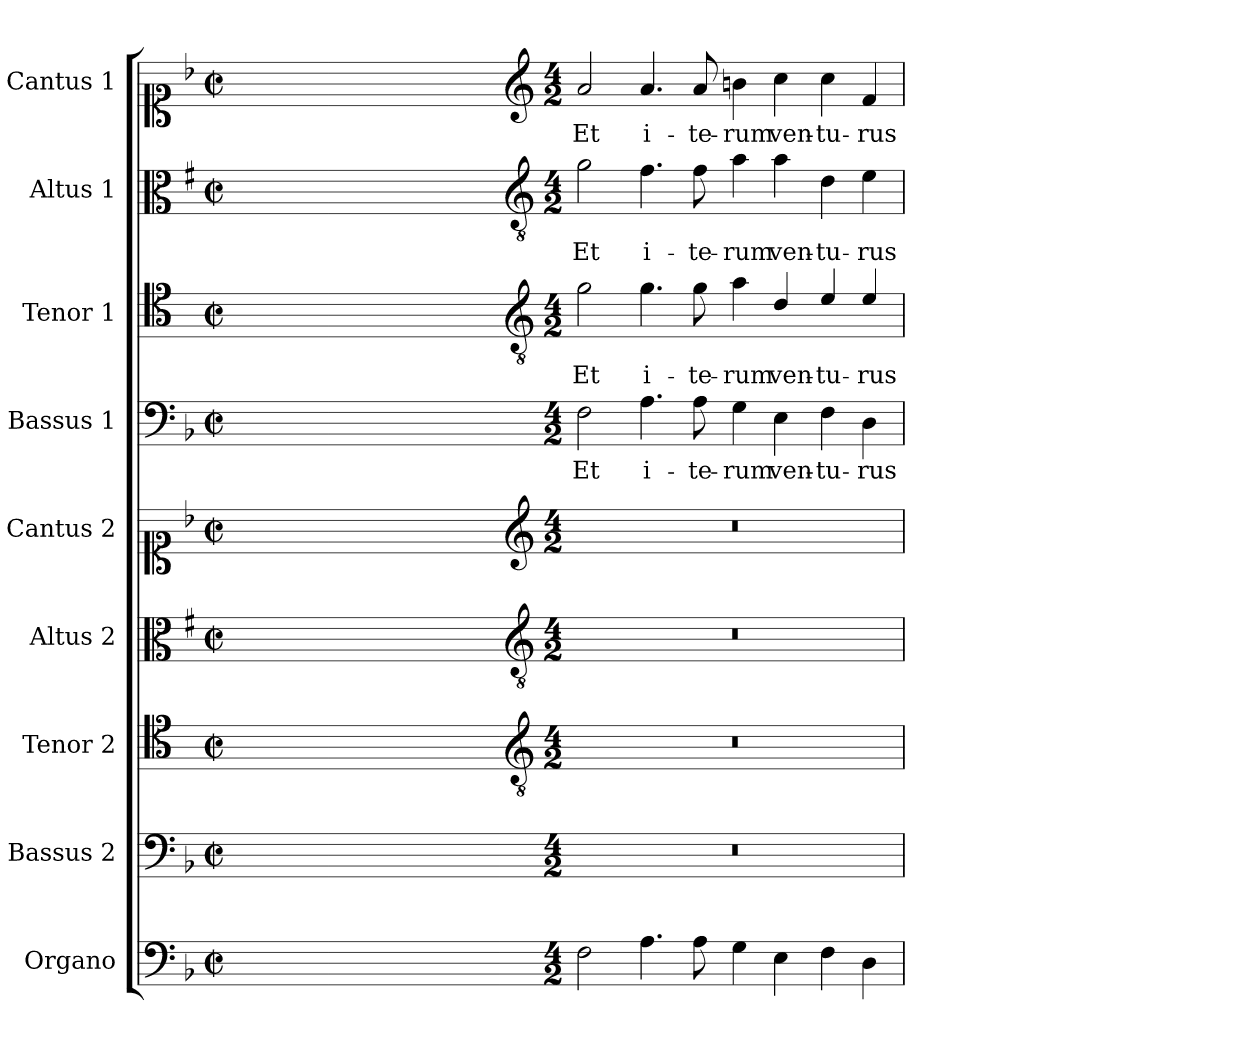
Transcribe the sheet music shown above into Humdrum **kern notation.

**kern	**kern	**kern	**kern	**kern	**kern	**text	**kern	**text	**kern	**text	**kern	**text
*part9	*part8	*part7	*part6	*part5	*part4	*part4	*part3	*part3	*part2	*part2	*part1	*part1
*staff9	*staff8	*staff7	*staff6	*staff5	*staff4	*staff4	*staff3	*staff3	*staff2	*staff2	*staff1	*staff1
*I"Organo	*I"Bassus 2	*I"Tenor 2	*I"Altus 2	*I"Cantus 2	*I"Bassus 1	*	*I"Tenor 1	*	*I"Altus 1	*	*I"Cantus 1	*
*I'Org	*I'B 2	*I'T 2	*I'A 2	*I'C 2	*I'B 1	*	*I'T 1	*	*I'A 1	*	*I'C 1	*
*clefF4	*clefF4	*clefC4	*clefC3	*clefC1	*clefF4	*	*clefC4	*	*clefC3	*	*clefC1	*
*	*	*ITrd4c7	*ITrd1c2	*	*	*	*ITrd4c7	*	*ITrd1c2	*	*	*
*k[b-]	*k[b-]	*k[b-]	*k[b-]	*k[b-]	*k[b-]	*	*k[b-]	*	*k[b-]	*	*k[b-]	*
*F:	*F:	*F:	*F:	*F:	*F:	*	*F:	*	*F:	*	*F:	*
*M2/2	*M2/2	*M2/2	*M2/2	*M2/2	*M2/2	*	*M2/2	*	*M2/2	*	*M2/2	*
*met(c|)	*met(c|)	*met(c|)	*met(c|)	*met(c|)	*met(c|)	*	*met(c|)	*	*met(c|)	*	*met(c|)	*
=	=	=	=	=	=	=	=	=	=	=	=	=
1ryy	1ryy	1ryy	1ryy	1ryy	1ryy	.	1ryy	.	1ryy	.	1ryy	.
=1X-	=1X-	=1X-	=1X-	=1X-	=1X-	=1X-	=1X-	=1X-	=1X-	=1X-	=1X-	=1X-
4ryy	4ryy	4ryy	4ryy	4ryy	4ryy	.	4ryy	.	4ryy	.	4ryy	.
4ryy	4ryy	4ryy	4ryy	4ryy	4ryy	.	4ryy	.	4ryy	.	4ryy	.
4ryy	4ryy	4ryy	4ryy	4ryy	4ryy	.	4ryy	.	4ryy	.	4ryy	.
4ryy	4ryy	4ryy	4ryy	4ryy	4ryy	.	4ryy	.	4ryy	.	4ryy	.
=1-	=1-	=1-	=1-	=1-	=1-	=1-	=1-	=1-	=1-	=1-	=1-	=1-
*	*	*clefGv2	*clefGv2	*clefG2	*	*	*clefGv2	*	*clefGv2	*	*clefG2	*
*M4/2	*M4/2	*M4/2	*M4/2	*M4/2	*M4/2	*	*M4/2	*	*M4/2	*	*M4/2	*
!	!	!	!	!	!	!LO:LY:b	!	!LO:LY:b	!	!LO:LY:b	!	!LO:LY:b
2F\	0r	0r	0r	0r	2F\	Et	2c\	Et	2f\	Et	2a/	Et
!	!	!	!	!	!	!LO:LY:b	!	!LO:LY:b	!	!LO:LY:b	!	!LO:LY:b
4.A\	.	.	.	.	4.A\	i-	4.c\	i-	4.e\	i-	4.a/	i-
!	!	!	!	!	!	!LO:LY:b	!	!LO:LY:b	!	!LO:LY:b	!	!LO:LY:b
8A\	.	.	.	.	8A\	-te-	8c\	-te-	8e\	-te-	8a/	-te-
!	!	!	!	!	!	!LO:LY:b	!	!LO:LY:b	!	!LO:LY:b	!	!LO:LY:b
4G\	.	.	.	.	4G\	-rum	4d\	-rum	4g\	-rum	4bn\	-rum
!	!	!	!	!	!	!LO:LY:b	!	!LO:LY:b	!	!LO:LY:b	!	!LO:LY:b
4E\	.	.	.	.	4E\	ven-	4G/	ven-	4g\	ven-	4cc\	ven-
!	!	!	!	!	!	!LO:LY:b	!	!LO:LY:b	!	!LO:LY:b	!	!LO:LY:b
4F\	.	.	.	.	4F\	-tu-	4A/	-tu-	4c\	-tu-	4cc\	-tu-
!	!	!	!	!	!	!LO:LY:b	!	!LO:LY:b	!	!LO:LY:b	!	!LO:LY:b
4D\	.	.	.	.	4D\	-rus	4A/	-rus	4d\	-rus	4f/	-rus
=	=	=	=	=	=	=	=	=	=	=	=	=
*-	*-	*-	*-	*-	*-	*-	*-	*-	*-	*-	*-	*-
